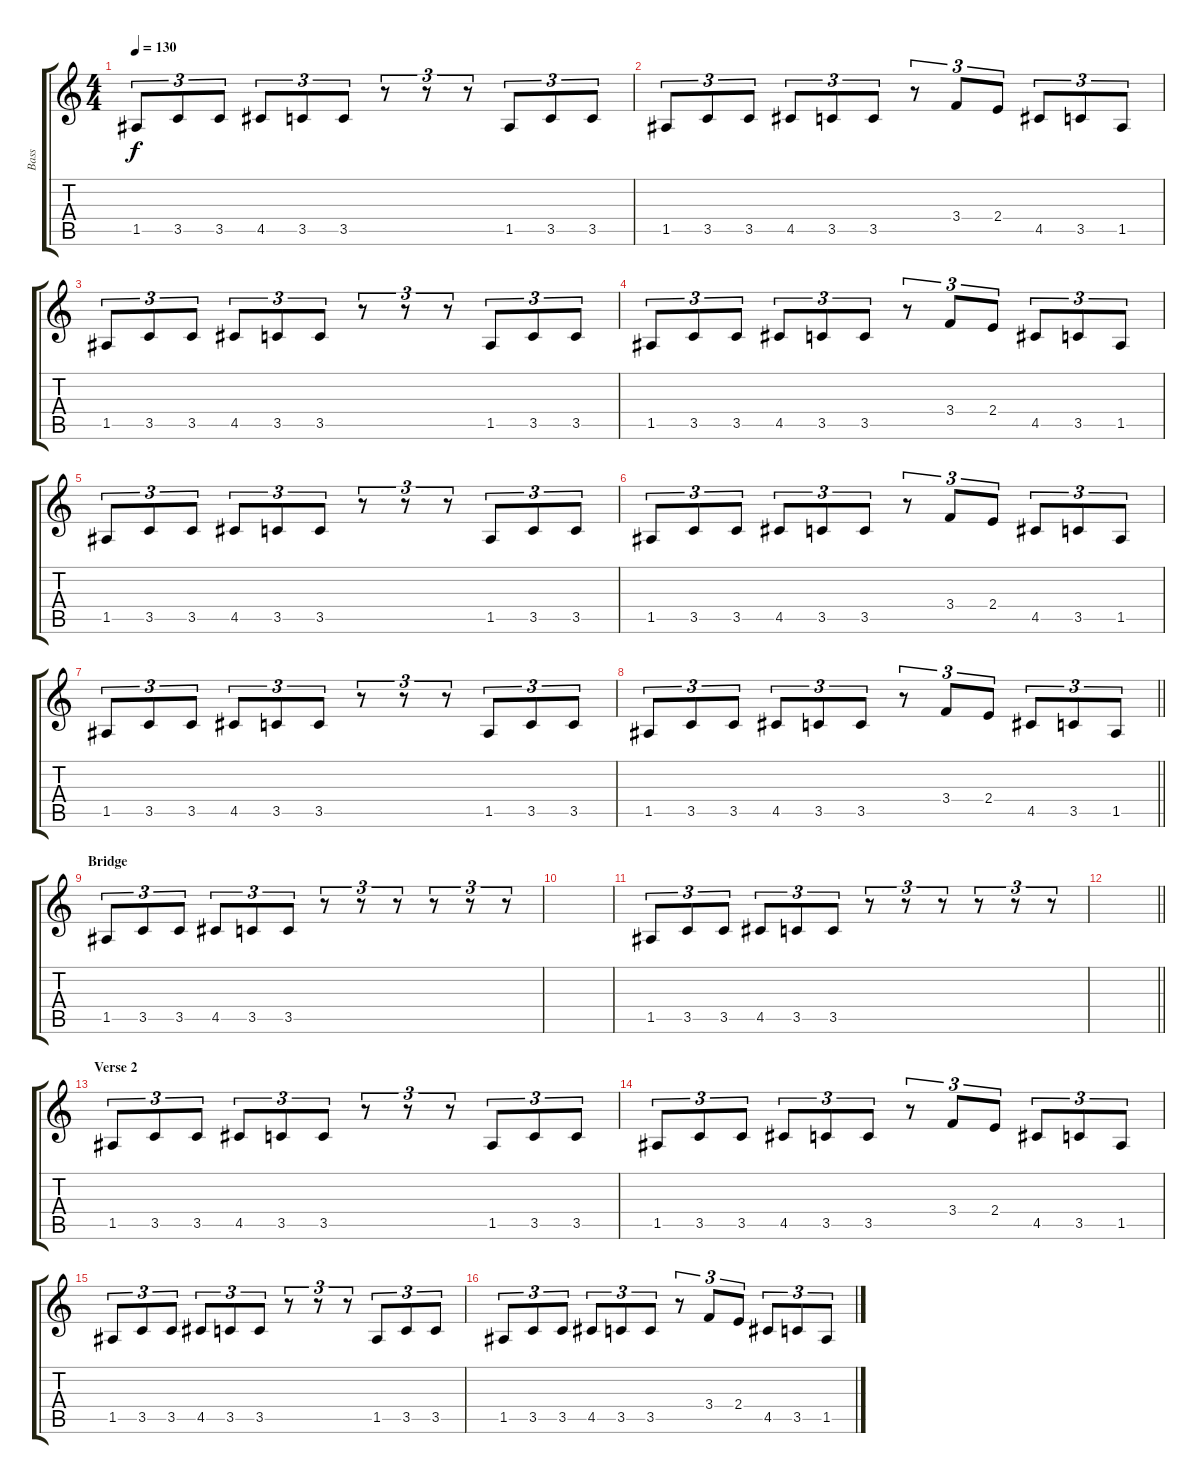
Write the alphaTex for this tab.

\track ("Bass " "Bass ") {instrument electricbassfinger}
\staff {score tabs}
\tuning (E4 B3 G3 D3 A2 E2) {hide}
\ts (4 4)
\tempo 130
\clef g2
\ks c
1.5.8{tu (3 2) dy f} 3.5.8{tu (3 2)} 3.5.8{tu (3 2)} 4.5.8{tu (3 2)} 3.5.8{tu (3 2)} 3.5.8{tu (3 2)} r.8{tu (3 2)} r.8{tu (3 2)} r.8{tu (3 2)} 1.5.8{tu (3 2)} 3.5.8{tu (3 2)} 3.5.8{tu (3 2)} |
1.5.8{tu (3 2)} 3.5.8{tu (3 2)} 3.5.8{tu (3 2)} 4.5.8{tu (3 2)} 3.5.8{tu (3 2)} 3.5.8{tu (3 2)} r.8{tu (3 2)} 3.4.8{tu (3 2)} 2.4.8{tu (3 2)} 4.5.8{tu (3 2)} 3.5.8{tu (3 2)} 1.5.8{tu (3 2)} |
1.5.8{tu (3 2)} 3.5.8{tu (3 2)} 3.5.8{tu (3 2)} 4.5.8{tu (3 2)} 3.5.8{tu (3 2)} 3.5.8{tu (3 2)} r.8{tu (3 2)} r.8{tu (3 2)} r.8{tu (3 2)} 1.5.8{tu (3 2)} 3.5.8{tu (3 2)} 3.5.8{tu (3 2)} |
1.5.8{tu (3 2)} 3.5.8{tu (3 2)} 3.5.8{tu (3 2)} 4.5.8{tu (3 2)} 3.5.8{tu (3 2)} 3.5.8{tu (3 2)} r.8{tu (3 2)} 3.4.8{tu (3 2)} 2.4.8{tu (3 2)} 4.5.8{tu (3 2)} 3.5.8{tu (3 2)} 1.5.8{tu (3 2)} |
1.5.8{tu (3 2)} 3.5.8{tu (3 2)} 3.5.8{tu (3 2)} 4.5.8{tu (3 2)} 3.5.8{tu (3 2)} 3.5.8{tu (3 2)} r.8{tu (3 2)} r.8{tu (3 2)} r.8{tu (3 2)} 1.5.8{tu (3 2)} 3.5.8{tu (3 2)} 3.5.8{tu (3 2)} |
1.5.8{tu (3 2)} 3.5.8{tu (3 2)} 3.5.8{tu (3 2)} 4.5.8{tu (3 2)} 3.5.8{tu (3 2)} 3.5.8{tu (3 2)} r.8{tu (3 2)} 3.4.8{tu (3 2)} 2.4.8{tu (3 2)} 4.5.8{tu (3 2)} 3.5.8{tu (3 2)} 1.5.8{tu (3 2)} |
1.5.8{tu (3 2)} 3.5.8{tu (3 2)} 3.5.8{tu (3 2)} 4.5.8{tu (3 2)} 3.5.8{tu (3 2)} 3.5.8{tu (3 2)} r.8{tu (3 2)} r.8{tu (3 2)} r.8{tu (3 2)} 1.5.8{tu (3 2)} 3.5.8{tu (3 2)} 3.5.8{tu (3 2)} |
\barLineRight lightlight
1.5.8{tu (3 2)} 3.5.8{tu (3 2)} 3.5.8{tu (3 2)} 4.5.8{tu (3 2)} 3.5.8{tu (3 2)} 3.5.8{tu (3 2)} r.8{tu (3 2)} 3.4.8{tu (3 2)} 2.4.8{tu (3 2)} 4.5.8{tu (3 2)} 3.5.8{tu (3 2)} 1.5.8{tu (3 2)} |
\section ("" "Bridge")
1.5.8{tu (3 2)} 3.5.8{tu (3 2)} 3.5.8{tu (3 2)} 4.5.8{tu (3 2)} 3.5.8{tu (3 2)} 3.5.8{tu (3 2)} r.8{tu (3 2)} r.8{tu (3 2)} r.8{tu (3 2)} r.8{tu (3 2)} r.8{tu (3 2)} r.8{tu (3 2)} |
|
1.5.8{tu (3 2)} 3.5.8{tu (3 2)} 3.5.8{tu (3 2)} 4.5.8{tu (3 2)} 3.5.8{tu (3 2)} 3.5.8{tu (3 2)} r.8{tu (3 2)} r.8{tu (3 2)} r.8{tu (3 2)} r.8{tu (3 2)} r.8{tu (3 2)} r.8{tu (3 2)} |
\barLineRight lightlight
|
\section ("" "Verse 2")
1.5.8{tu (3 2)} 3.5.8{tu (3 2)} 3.5.8{tu (3 2)} 4.5.8{tu (3 2)} 3.5.8{tu (3 2)} 3.5.8{tu (3 2)} r.8{tu (3 2)} r.8{tu (3 2)} r.8{tu (3 2)} 1.5.8{tu (3 2)} 3.5.8{tu (3 2)} 3.5.8{tu (3 2)} |
1.5.8{tu (3 2)} 3.5.8{tu (3 2)} 3.5.8{tu (3 2)} 4.5.8{tu (3 2)} 3.5.8{tu (3 2)} 3.5.8{tu (3 2)} r.8{tu (3 2)} 3.4.8{tu (3 2)} 2.4.8{tu (3 2)} 4.5.8{tu (3 2)} 3.5.8{tu (3 2)} 1.5.8{tu (3 2)} |
1.5.8{tu (3 2)} 3.5.8{tu (3 2)} 3.5.8{tu (3 2)} 4.5.8{tu (3 2)} 3.5.8{tu (3 2)} 3.5.8{tu (3 2)} r.8{tu (3 2)} r.8{tu (3 2)} r.8{tu (3 2)} 1.5.8{tu (3 2)} 3.5.8{tu (3 2)} 3.5.8{tu (3 2)} |
1.5.8{tu (3 2)} 3.5.8{tu (3 2)} 3.5.8{tu (3 2)} 4.5.8{tu (3 2)} 3.5.8{tu (3 2)} 3.5.8{tu (3 2)} r.8{tu (3 2)} 3.4.8{tu (3 2)} 2.4.8{tu (3 2)} 4.5.8{tu (3 2)} 3.5.8{tu (3 2)} 1.5.8{tu (3 2)}
